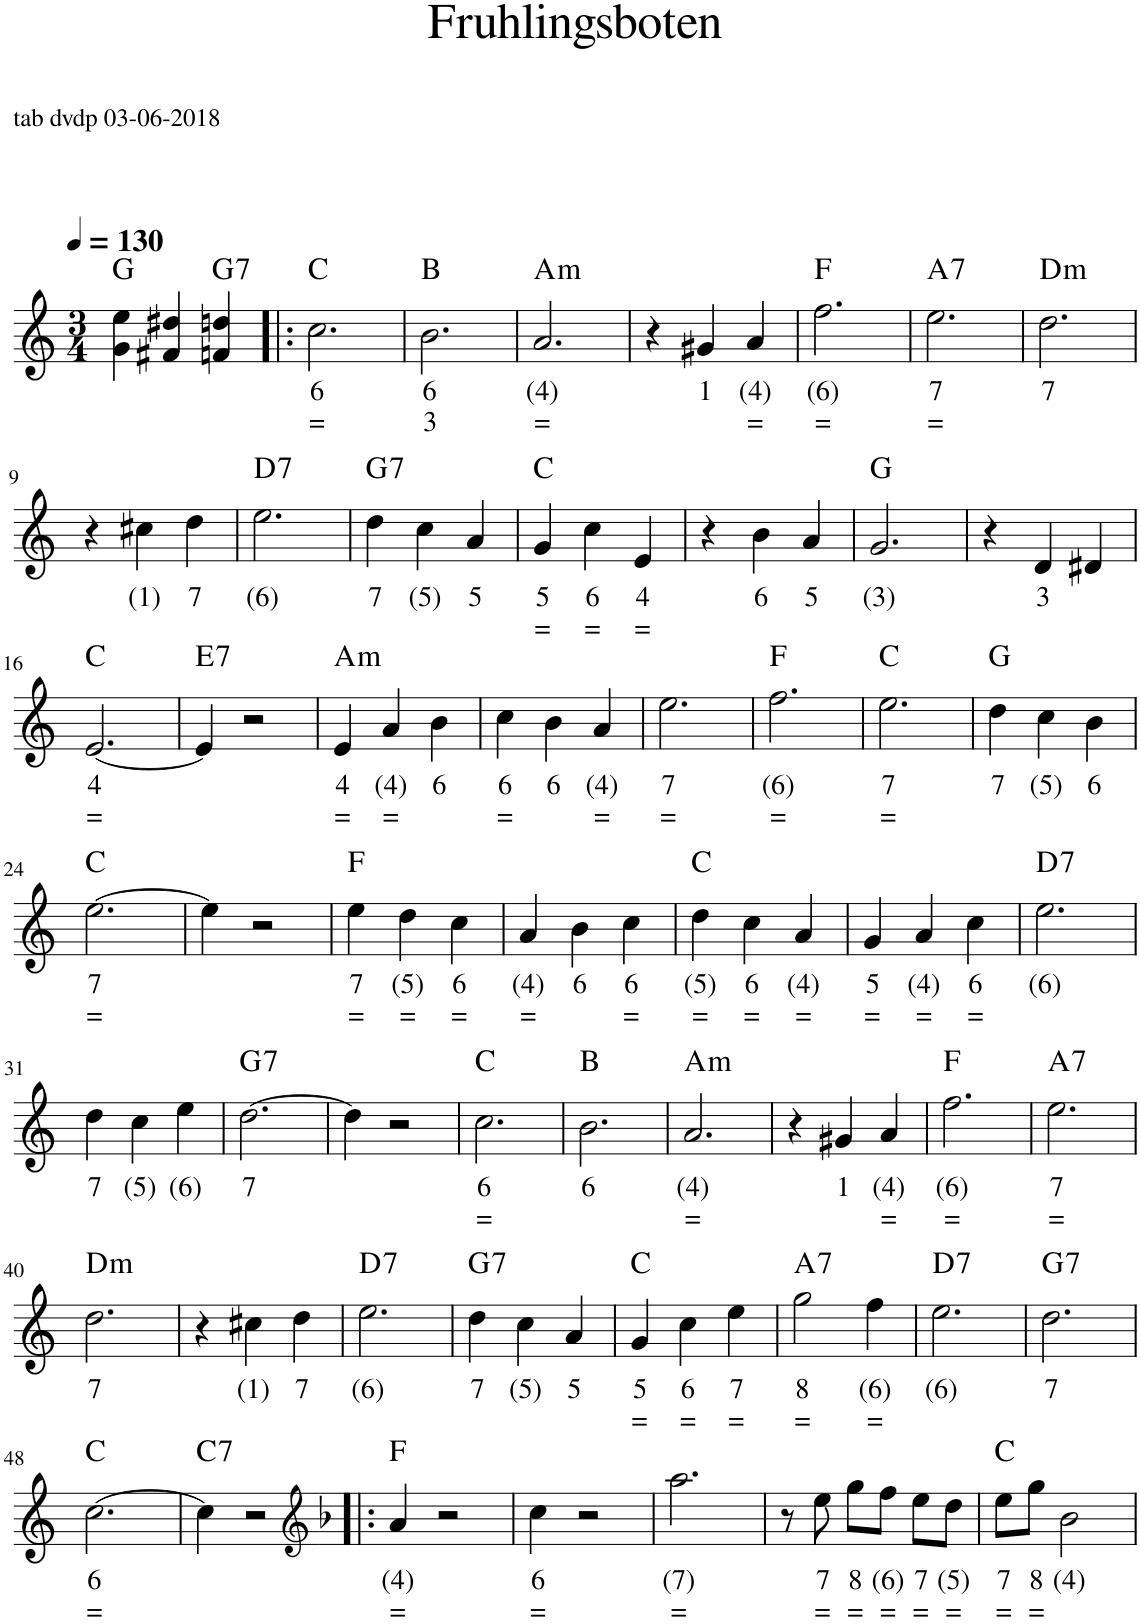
**kern	**text	**text	**harte
*part1	*part1	*part1	*part1
*staff1	*staff1	*staff1	*
*I"Stem	*	*	*
*I'Stm.	*	*	*
*clefG2	*	*	*
*k[]	*	*	*
*M3/4	*	*	*
*MM130	*	*	*
=1	=1	=1	=1
4g\ 4ee\	.	.	G:maj
4f#X/ 4dd#X/	.	.	.
!	!	!	!LO:H:kt=7
4fn/ 4ddn/	.	.	G:7
=2!|:	=2!|:	=2!|:	=2!|:
!	!LO:LY:b	!LO:LY:b	!
2.cc\	6	=	C:maj
=3	=3	=3	=3
!	!LO:LY:b	!LO:LY:b	!
2.b\	6	3	B:maj
=4	=4	=4	=4
!	!LO:LY:b	!LO:LY:b	!LO:H:kt=m
2.a/	(4)	=	A:min
=5	=5	=5	=5
4r	.	.	.
!	!LO:LY:b	!	!
4g#X/	1	.	.
!	!LO:LY:b	!LO:LY:b	!
4a/	(4)	=	.
=6	=6	=6	=6
!	!LO:LY:b	!LO:LY:b	!
2.ff\	(6)	=	F:maj
=7	=7	=7	=7
!	!LO:LY:b	!LO:LY:b	!LO:H:kt=7
2.ee\	7	=	A:7
=8	=8	=8	=8
!	!LO:LY:b	!	!LO:H:kt=m
2.dd\	7	.	D:min
!!LO:LB:g=z
=9	=9	=9	=9
4r	.	.	.
!	!LO:LY:b	!	!
4cc#X\	(1)	.	.
!	!LO:LY:b	!	!
4dd\	7	.	.
=10	=10	=10	=10
!	!LO:LY:b	!	!LO:H:kt=7
2.ee\	(6)	.	D:7
=11	=11	=11	=11
!	!LO:LY:b	!	!LO:H:kt=7
4dd\	7	.	G:7
!	!LO:LY:b	!	!
4cc\	(5)	.	.
!	!LO:LY:b	!	!
4a/	5	.	.
=12	=12	=12	=12
!	!LO:LY:b	!LO:LY:b	!
4g/	5	=	C:maj
!	!LO:LY:b	!LO:LY:b	!
4cc\	6	=	.
!	!LO:LY:b	!LO:LY:b	!
4e/	4	=	.
=13	=13	=13	=13
4r	.	.	.
!	!LO:LY:b	!	!
4b\	6	.	.
!	!LO:LY:b	!	!
4a/	5	.	.
=14	=14	=14	=14
!	!LO:LY:b	!	!
2.g/	(3)	.	G:maj
=15	=15	=15	=15
4r	.	.	.
!	!LO:LY:b	!	!
4d/	3	.	.
4d#X/	.	.	.
!!LO:LB:g=z
=16	=16	=16	=16
!	!LO:LY:b	!LO:LY:b	!
[2.e/	4	=	C:maj
=17	=17	=17	=17
!	!	!	!LO:H:kt=7
4e/]	.	.	E:7
2r	.	.	.
=18	=18	=18	=18
!	!LO:LY:b	!LO:LY:b	!LO:H:kt=m
4e/	4	=	A:min
!	!LO:LY:b	!LO:LY:b	!
4a/	(4)	=	.
!	!LO:LY:b	!	!
4b\	6	.	.
=19	=19	=19	=19
!	!LO:LY:b	!LO:LY:b	!
4cc\	6	=	.
!	!LO:LY:b	!	!
4b\	6	.	.
!	!LO:LY:b	!LO:LY:b	!
4a/	(4)	=	.
=20	=20	=20	=20
!	!LO:LY:b	!LO:LY:b	!
2.ee\	7	=	.
=21	=21	=21	=21
!	!LO:LY:b	!LO:LY:b	!
2.ff\	(6)	=	F:maj
=22	=22	=22	=22
!	!LO:LY:b	!LO:LY:b	!
2.ee\	7	=	C:maj
=23	=23	=23	=23
!	!LO:LY:b	!	!
4dd\	7	.	G:maj
!	!LO:LY:b	!	!
4cc\	(5)	.	.
!	!LO:LY:b	!	!
4b\	6	.	.
!!LO:LB:g=z
=24	=24	=24	=24
!	!LO:LY:b	!LO:LY:b	!
[2.ee\	7	=	C:maj
=25	=25	=25	=25
4ee\]	.	.	.
2r	.	.	.
=26	=26	=26	=26
!	!LO:LY:b	!LO:LY:b	!
4ee\	7	=	F:maj
!	!LO:LY:b	!LO:LY:b	!
4dd\	(5)	=	.
!	!LO:LY:b	!LO:LY:b	!
4cc\	6	=	.
=27	=27	=27	=27
!	!LO:LY:b	!LO:LY:b	!
4a/	(4)	=	.
!	!LO:LY:b	!	!
4b\	6	.	.
!	!LO:LY:b	!LO:LY:b	!
4cc\	6	=	.
=28	=28	=28	=28
!	!LO:LY:b	!LO:LY:b	!
4dd\	(5)	=	C:maj
!	!LO:LY:b	!LO:LY:b	!
4cc\	6	=	.
!	!LO:LY:b	!LO:LY:b	!
4a/	(4)	=	.
=29	=29	=29	=29
!	!LO:LY:b	!LO:LY:b	!
4g/	5	=	.
!	!LO:LY:b	!LO:LY:b	!
4a/	(4)	=	.
!	!LO:LY:b	!LO:LY:b	!
4cc\	6	=	.
=30	=30	=30	=30
!	!LO:LY:b	!	!LO:H:kt=7
2.ee\	(6)	.	D:7
!!LO:LB:g=z
=31	=31	=31	=31
!	!LO:LY:b	!	!
4dd\	7	.	.
!	!LO:LY:b	!	!
4cc\	(5)	.	.
!	!LO:LY:b	!	!
4ee\	(6)	.	.
=32	=32	=32	=32
!	!LO:LY:b	!	!LO:H:kt=7
[2.dd\	7	.	G:7
=33	=33	=33	=33
4dd\]	.	.	.
2r	.	.	.
=34	=34	=34	=34
!	!LO:LY:b	!LO:LY:b	!
2.cc\	6	=	C:maj
=35	=35	=35	=35
!	!LO:LY:b	!	!
2.b\	6	.	B:maj
=36	=36	=36	=36
!	!LO:LY:b	!LO:LY:b	!LO:H:kt=m
2.a/	(4)	=	A:min
=37	=37	=37	=37
4r	.	.	.
!	!LO:LY:b	!	!
4g#X/	1	.	.
!	!LO:LY:b	!LO:LY:b	!
4a/	(4)	=	.
=38	=38	=38	=38
!	!LO:LY:b	!LO:LY:b	!
2.ff\	(6)	=	F:maj
=39	=39	=39	=39
!	!LO:LY:b	!LO:LY:b	!LO:H:kt=7
2.ee\	7	=	A:7
!!LO:LB:g=z
=40	=40	=40	=40
!	!LO:LY:b	!	!LO:H:kt=m
2.dd\	7	.	D:min
=41	=41	=41	=41
4r	.	.	.
!	!LO:LY:b	!	!
4cc#X\	(1)	.	.
!	!LO:LY:b	!	!
4dd\	7	.	.
=42	=42	=42	=42
!	!LO:LY:b	!	!LO:H:kt=7
2.ee\	(6)	.	D:7
=43	=43	=43	=43
!	!LO:LY:b	!	!LO:H:kt=7
4dd\	7	.	G:7
!	!LO:LY:b	!	!
4cc\	(5)	.	.
!	!LO:LY:b	!	!
4a/	5	.	.
=44	=44	=44	=44
!	!LO:LY:b	!LO:LY:b	!
4g/	5	=	C:maj
!	!LO:LY:b	!LO:LY:b	!
4cc\	6	=	.
!	!LO:LY:b	!LO:LY:b	!
4ee\	7	=	.
=45	=45	=45	=45
!	!LO:LY:b	!LO:LY:b	!LO:H:kt=7
2gg\	8	=	A:7
!	!LO:LY:b	!LO:LY:b	!
4ff\	(6)	=	.
=46	=46	=46	=46
!	!LO:LY:b	!	!LO:H:kt=7
2.ee\	(6)	.	D:7
=47	=47	=47	=47
!	!LO:LY:b	!	!LO:H:kt=7
2.dd\	7	.	G:7
!!LO:LB:g=z
=48	=48	=48	=48
!	!LO:LY:b	!LO:LY:b	!
[2.cc\	6	=	C:maj
=49	=49	=49	=49
!	!	!	!LO:H:kt=7
4cc\]	.	.	C:7
2r	.	.	.
=50!|:	=50!|:	=50!|:	=50!|:
*clefG2	*	*	*
*k[b-]	*	*	*
!	!LO:LY:b	!LO:LY:b	!
4a/	(4)	=	F:maj
2r	.	.	.
=51	=51	=51	=51
!	!LO:LY:b	!LO:LY:b	!
4cc\	6	=	.
2r	.	.	.
=52	=52	=52	=52
!	!LO:LY:b	!LO:LY:b	!
2.aa\	(7)	=	.
=53	=53	=53	=53
8r	.	.	.
!	!LO:LY:b	!LO:LY:b	!
8ee\	7	=	.
!	!LO:LY:b	!LO:LY:b	!
8gg\L	8	=	.
!	!LO:LY:b	!LO:LY:b	!
8ff\J	(6)	=	.
!	!LO:LY:b	!LO:LY:b	!
8ee\L	7	=	.
!	!LO:LY:b	!LO:LY:b	!
8dd\J	(5)	=	.
=54	=54	=54	=54
!	!LO:LY:b	!LO:LY:b	!
8ee\L	7	=	C:maj
!	!LO:LY:b	!LO:LY:b	!
8gg\J	8	=	.
!	!LO:LY:b	!	!
2b-\	(4)	.	.
=	=	=	=
*-	*-	*-	*-
